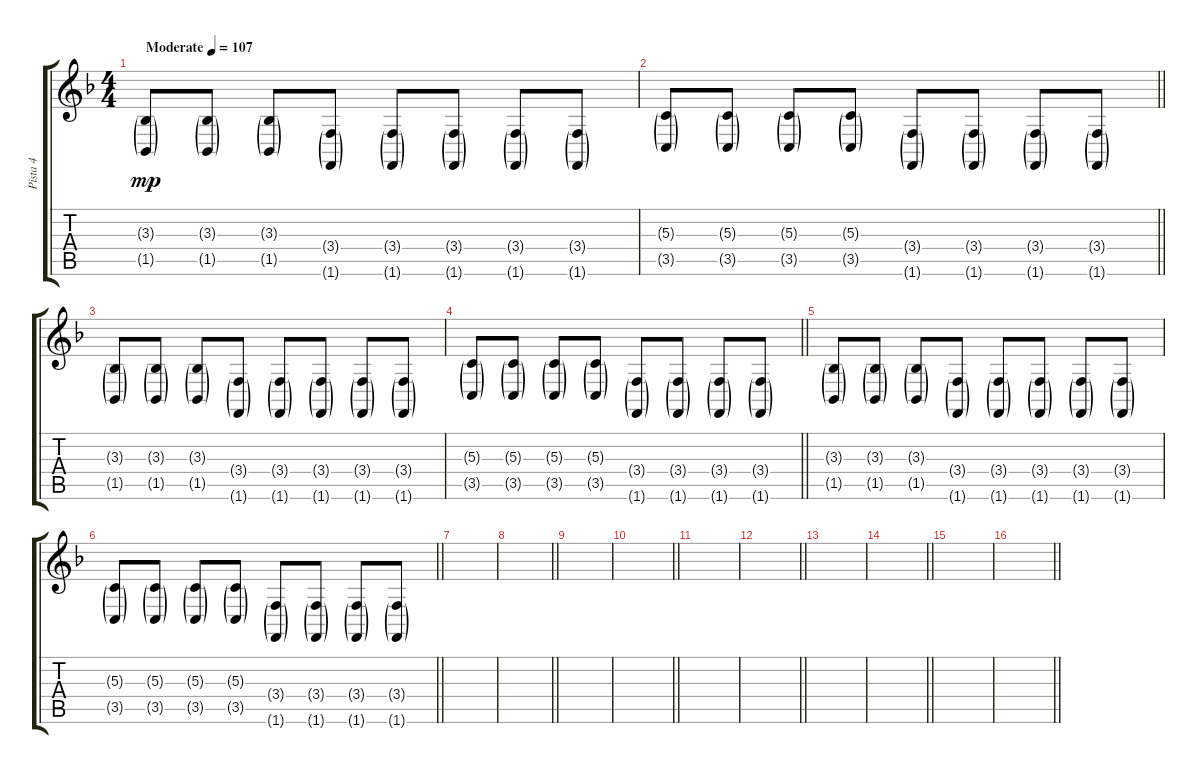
\track ("Pista 4" "Pista 4") {instrument acousticgrandpiano}
\staff {score tabs}
\tuning (E4 B3 G3 D3 A2 E2) {hide}
\ts (4 4)
\tempo (107 "Moderate")
\clef g2
\ks f
(3.3{g} 1.5{g}).8{dy mp volume 13 instrument acousticgrandpiano} (3.3{g} 1.5{g}).8 (3.3{g} 1.5{g}).8 (3.4{g} 1.6{g}).8 (3.4{g} 1.6{g}).8 (3.4{g} 1.6{g}).8 (3.4{g} 1.6{g}).8 (3.4{g} 1.6{g}).8 |
\barLineRight lightlight
(5.3{g} 3.5{g}).8 (5.3{g} 3.5{g}).8 (5.3{g} 3.5{g}).8 (5.3{g} 3.5{g}).8 (3.4{g} 1.6{g}).8 (3.4{g} 1.6{g}).8 (3.4{g} 1.6{g}).8 (3.4{g} 1.6{g}).8 |
(3.3{g} 1.5{g}).8{volume 13} (3.3{g} 1.5{g}).8 (3.3{g} 1.5{g}).8 (3.4{g} 1.6{g}).8 (3.4{g} 1.6{g}).8 (3.4{g} 1.6{g}).8 (3.4{g} 1.6{g}).8 (3.4{g} 1.6{g}).8 |
\barLineRight lightlight
(5.3{g} 3.5{g}).8 (5.3{g} 3.5{g}).8 (5.3{g} 3.5{g}).8 (5.3{g} 3.5{g}).8 (3.4{g} 1.6{g}).8 (3.4{g} 1.6{g}).8 (3.4{g} 1.6{g}).8 (3.4{g} 1.6{g}).8 |
(3.3{g} 1.5{g}).8{volume 13} (3.3{g} 1.5{g}).8 (3.3{g} 1.5{g}).8 (3.4{g} 1.6{g}).8 (3.4{g} 1.6{g}).8 (3.4{g} 1.6{g}).8 (3.4{g} 1.6{g}).8 (3.4{g} 1.6{g}).8 |
\barLineRight lightlight
(5.3{g} 3.5{g}).8 (5.3{g} 3.5{g}).8 (5.3{g} 3.5{g}).8 (5.3{g} 3.5{g}).8 (3.4{g} 1.6{g}).8 (3.4{g} 1.6{g}).8 (3.4{g} 1.6{g}).8 (3.4{g} 1.6{g}).8 |
|
\barLineRight lightlight
|
|
\barLineRight lightlight
|
|
\barLineRight lightlight
|
|
\barLineRight lightlight
|
|
\barLineRight lightlight
